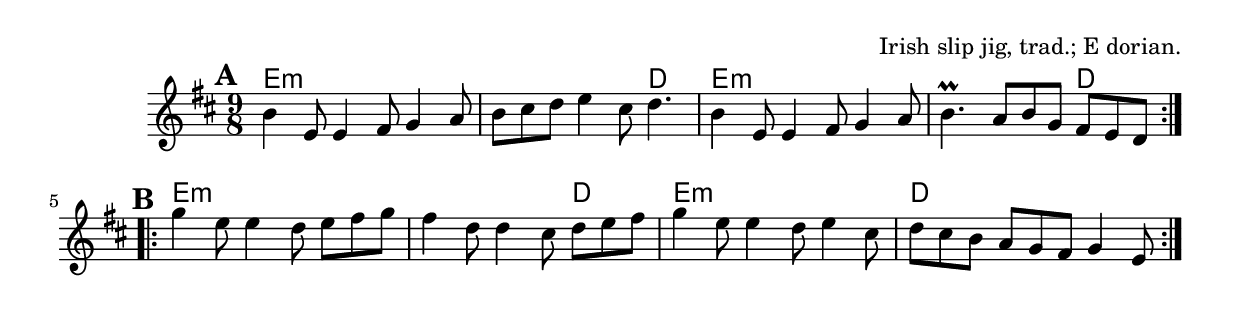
\version "2.18.2"
\include "util.ly"

\tocItem \markup "Comb Your Hair and Curl It"

\score {
  <<
    \relative b' {
      \time 9/8
      \key e \dorian

      \repeat volta 2 {
        \mark \default
        b4 e,8 e4 fis8 g4 a8 |
        b8 cis d e4 cis8 d4. |
        b4 e,8 e4 fis8 g4 a8 |
        b4.\prall a8 b g fis e d
      }

      \repeat volta 2 {
        \mark \default
        g'4 e8 e4 d8 e fis g |
        fis4 d8 d4 cis8 d e fis |
        g4 e8 e4 d8 e4 cis8 |
        d8 cis b a g fis g4 e8 |
      }
    }

    \new ChordNames {
      \chordmode {
        \time 9/8
        \set chordChanges = ##t

        \repeat volta 2 {
          e4.:m e:m e:m |
          e:m e:m d |
          e:m e:m e:m |
          e:m e:m d |
        }

        \repeat volta 2 {
          e:m e:m e:m |
          e:m e:m d |
          e:m e:m e:m |
          d d d |
        }
      }
    }
  >>

  \header {
    title = "Comb Your Hair And Curl It"
    opus = "Irish slip jig, trad.; E dorian."
  }
}
